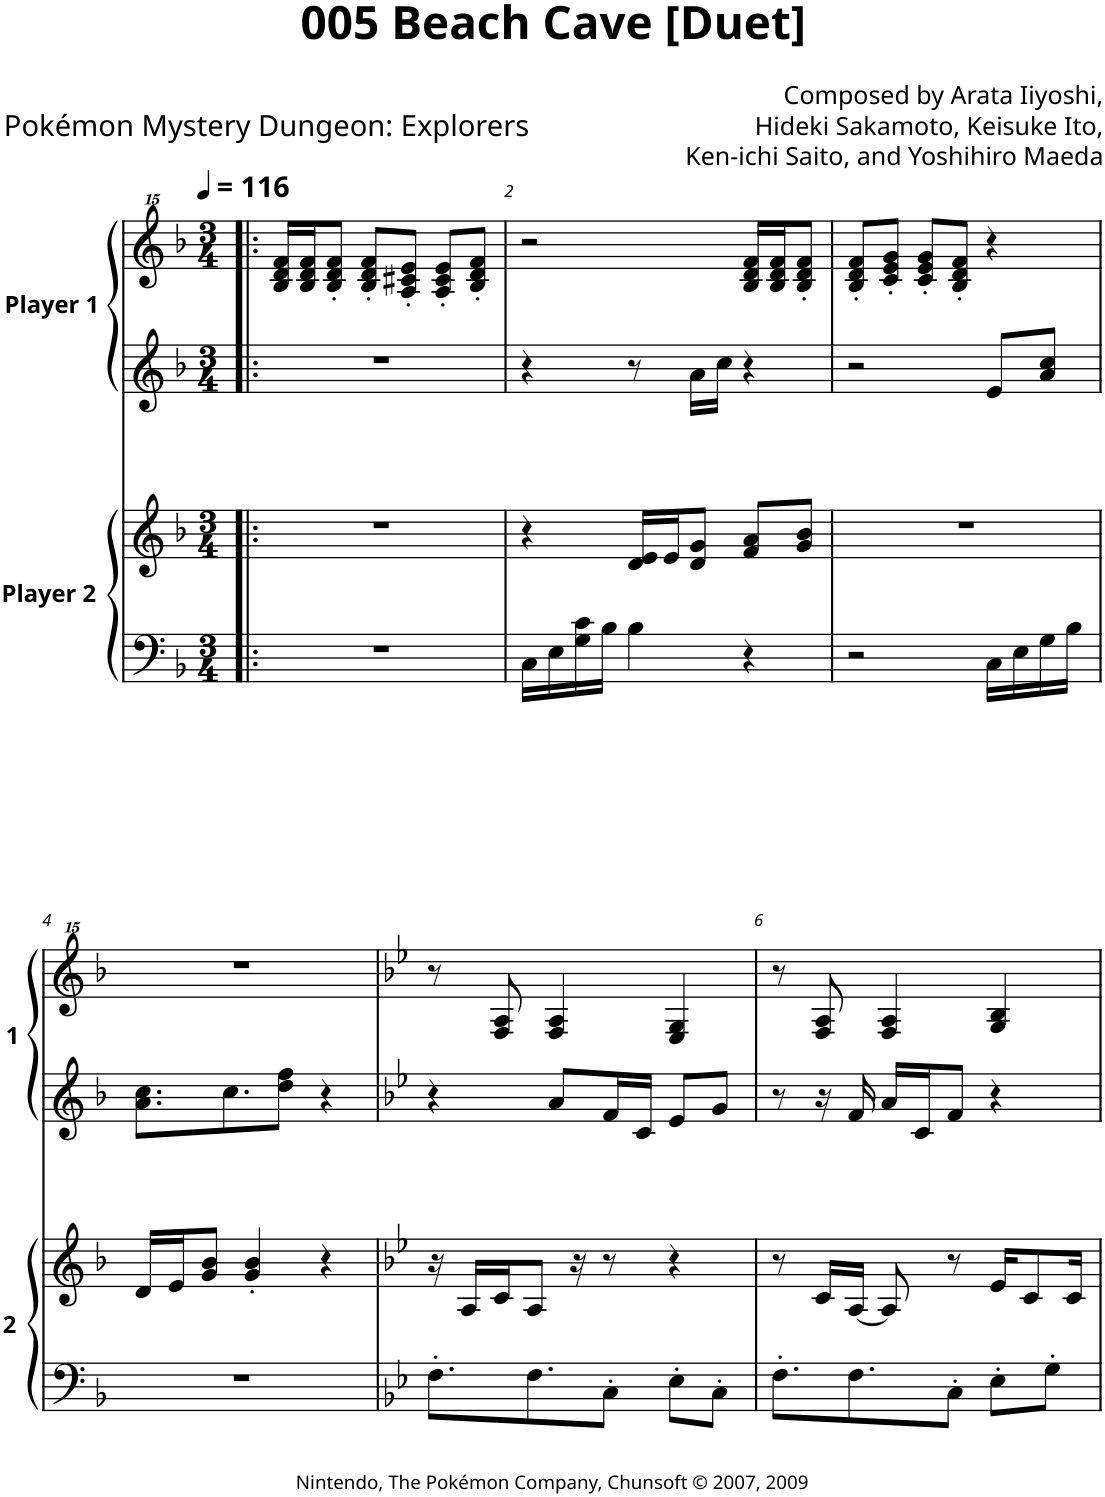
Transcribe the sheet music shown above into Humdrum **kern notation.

**kern	**kern	**kern	**kern
*part2	*part2	*part1	*part1
*staff4	*staff3	*staff2	*staff1
*I"Player 2	*	*I"Player 1	*
*clefF4	*clefG2	*clefG2	*clefG^^2
*k[b-]	*k[b-]	*k[b-]	*k[b-]
*M3/4	*M3/4	*M3/4	*M3/4
*MM116	*MM116	*MM116	*MM116
=1!|:	=1!|:	=1!|:	=1!|:
2.r	2.r	2.r	16bb-/ 16ddd/ 16fff/LL
.	.	.	16bb-/ 16ddd/ 16fff/J
.	.	.	8bb-/' 8ddd/' 8fff/'J
.	.	.	8bb-/' 8ddd/' 8fff/'L
.	.	.	8aa/' 8ccc#X/' 8eee/'J
.	.	.	8aa/' 8ccc#/' 8eee/'L
.	.	.	8bb-/' 8ddd/' 8fff/'J
=2	=2	=2	=2
16C\LL	4r	4r	2r
16E\	.	.	.
16G\ 16c\	.	.	.
16B-\JJ	.	.	.
4B-\	16d/ 16e/LL	8r	.
.	16e/J	.	.
.	8d/ 8g/J	16a\LL	.
.	.	16cc\JJ	.
4r	8f/ 8a/L	4r	16bb-/ 16ddd/ 16fff/LL
.	.	.	16bb-/ 16ddd/ 16fff/J
.	8g/ 8b-/J	.	8bb-/' 8ddd/' 8fff/'J
=3	=3	=3	=3
2r	2.r	2r	8bb-/' 8ddd/' 8fff/'L
.	.	.	8ccc/' 8eee/' 8ggg/'J
.	.	.	8ccc/' 8eee/' 8ggg/'L
.	.	.	8bb-/' 8ddd/' 8fff/'J
16C\LL	.	8e/L	4r
16E\	.	.	.
16G\	.	8a/ 8cc/J	.
16B-\JJ	.	.	.
!!LO:LB:g=z
=4	=4	=4	=4
*k[b-]	*k[b-]	*k[b-]	*k[b-]
2.r	16d/LL	8.a\ 8.cc\L	2.r
.	16e/J	.	.
.	8g/ 8b-/J	.	.
.	.	8.cc\	.
.	4g/' 4b-/'	.	.
.	.	8dd\ 8ff\J	.
.	4r	4r	.
=5	=5	=5	=5
*k[b-e-]	*k[b-e-]	*k[b-e-]	*k[b-e-]
8.F'\L	16r	4r	8r
.	16A/LL	.	.
.	16c/J	.	8ff/ 8aa/
8.F\	8A/J	.	.
.	.	8a/L	4ff/ 4aa/
.	16r	.	.
8C'\J	8r	16f/L	.
.	.	16c/JJ	.
8E-'\L	4r	8e-/L	4ee-/ 4gg/
8C'\J	.	8g/J	.
=6	=6	=6	=6
8.F'\L	8r	8r	8r
.	16c/LL	16r	8ff/ 8aa/
8.F\	[16A/JJ	16f/	.
.	8A/]	16a/LL	4ff/ 4aa/
.	.	16c/J	.
8C'\J	8r	8f/J	.
8E-'\L	16e-/KL	4r	4gg/ 4bb-/
.	8c/	.	.
8G'\J	.	.	.
.	16c/Jk	.	.
=	=	=	=
*-	*-	*-	*-
